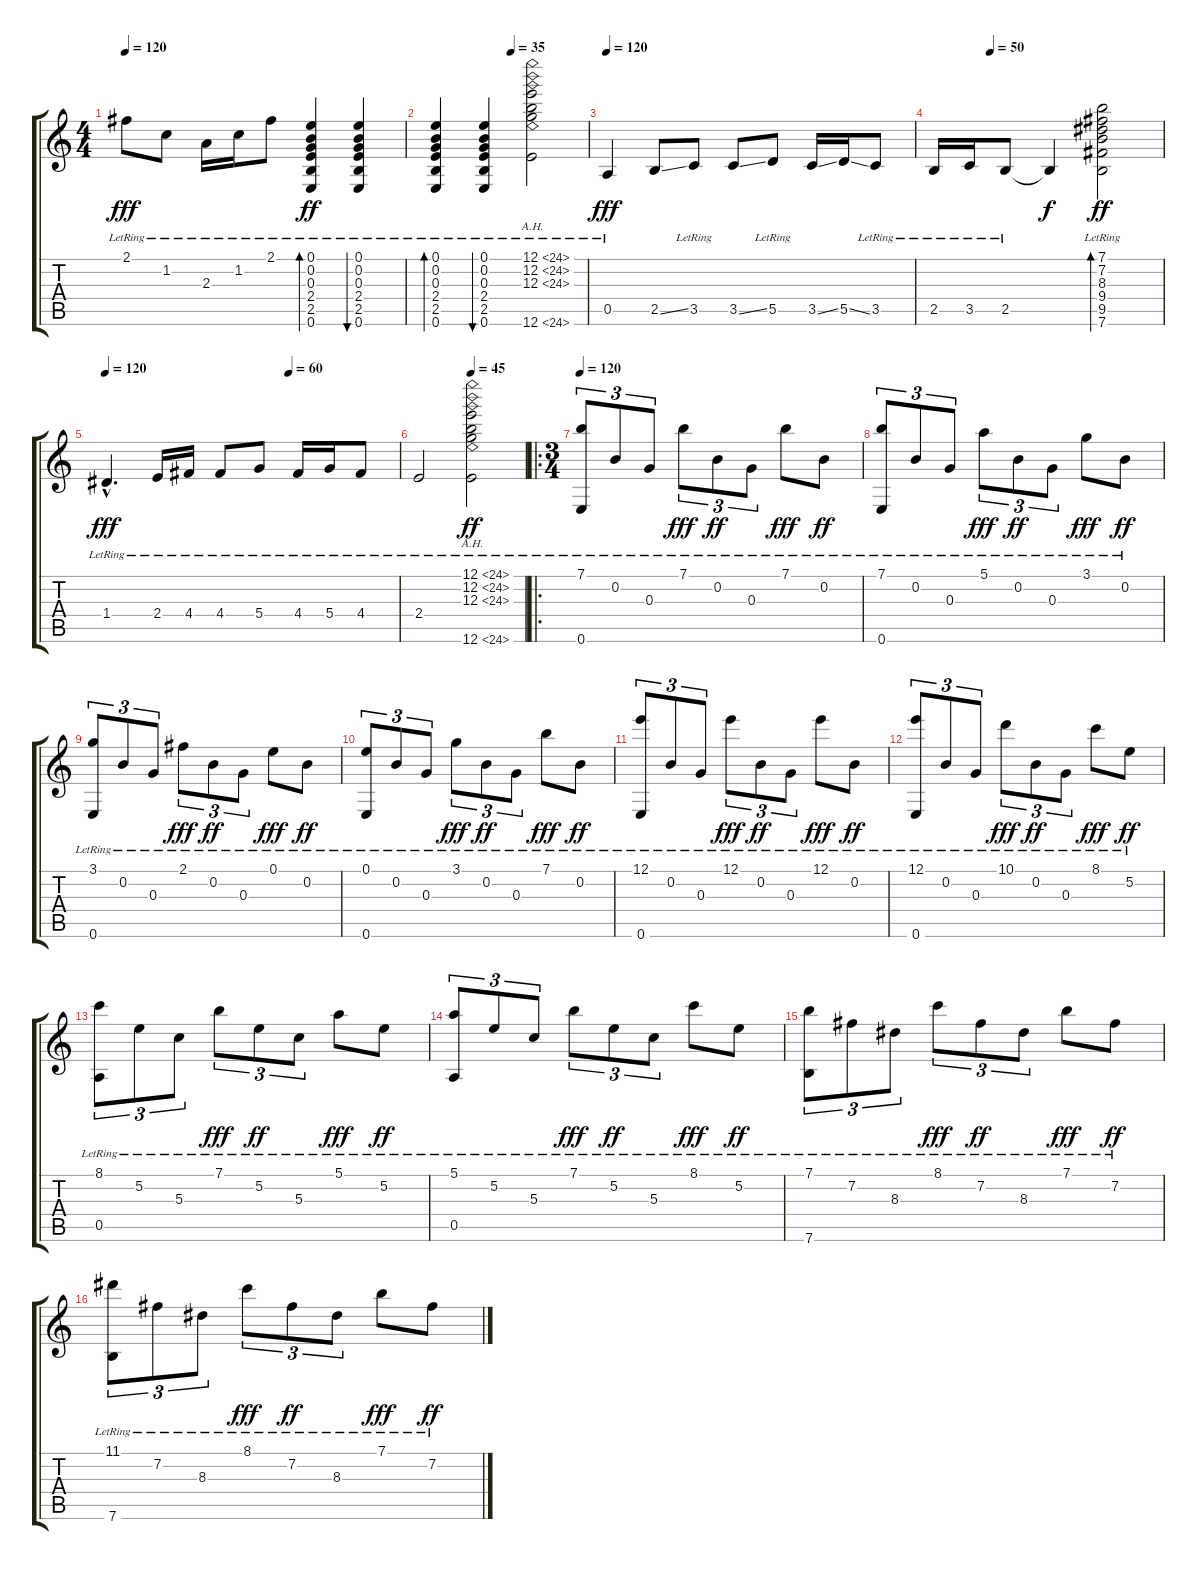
\track "" {instrument acousticguitarnylon}
\staff {score tabs}
\tuning (E4 B3 G3 D3 A2 E2) {hide}
\ts (4 4)
\tempo 120
\clef g2
\ks c
2.1{lr}.8{dy fff} 1.2{lr}.8 2.3{lr}.16 1.2{lr}.16 2.1{lr}.8 (0.1{lr} 0.2{lr} 0.3{lr} 2.4{lr} 2.5{lr} 0.6{lr}).4{bd 240 dy ff} (0.1{lr} 0.2{lr} 0.3{lr} 2.4{lr} 2.5{lr} 0.6{lr}).4{bu 240} |
\tempo (35 0.5)
(0.1{lr} 0.2{lr} 0.3{lr} 2.4{lr} 2.5{lr} 0.6{lr}).4{bd 240} (0.1{lr} 0.2{lr} 0.3{lr} 2.4{lr} 2.5{lr} 0.6{lr}).4{bu 240} (12.1{ah 12 lr} 12.2{ah 12 lr} 12.3{ah 12 lr} 12.6{ah 12 lr}).2 |
\tempo 120
0.5{lr}.4{dy fff} 2.5{ss}.8 3.5{lr}.8 3.5{ss}.8 5.5{lr}.8 3.5{ss}.16 5.5{ss}.16 3.5{lr}.8 |
\tempo (50 0.25)
2.5{lr}.16 3.5{lr}.16 2.5{lr}.8 2.5{t}.4{dy f} (7.1{lr} 7.2{lr} 8.3{lr} 9.4{lr} 9.5{lr} 7.6{lr}).2{bd 240 dy ff} |
\tempo 120
\tempo (60 0.625)
1.4{hac lr}.4{d dy fff} 2.4{lr}.16 4.4{lr}.16 4.4{lr}.8 5.4{lr}.8 4.4{lr}.16 5.4{lr}.16 4.4{lr}.8 |
\tempo (45 0.5)
2.4{lr}.2 (12.1{ah 12 lr} 12.2{ah 12 lr} 12.3{ah 12 lr} 12.6{ah 12 lr}).2{dy ff} |
\ro
\ts (3 4)
\tempo 120
(7.1{lr} 0.6{lr}).8{tu (3 2)} 0.2{lr}.8{tu (3 2)} 0.3{lr}.8{tu (3 2)} 7.1{lr}.8{tu (3 2) dy fff} 0.2{lr}.8{tu (3 2) dy ff} 0.3{lr}.8{tu (3 2)} 7.1{lr}.8{dy fff} 0.2{lr}.8{dy ff} |
(7.1{lr} 0.6{lr}).8{tu (3 2)} 0.2{lr}.8{tu (3 2)} 0.3{lr}.8{tu (3 2)} 5.1{lr}.8{tu (3 2) dy fff} 0.2{lr}.8{tu (3 2) dy ff} 0.3{lr}.8{tu (3 2)} 3.1{lr}.8{dy fff} 0.2{lr}.8{dy ff} |
(3.1{lr} 0.6{lr}).8{tu (3 2)} 0.2{lr}.8{tu (3 2)} 0.3{lr}.8{tu (3 2)} 2.1{lr}.8{tu (3 2) dy fff} 0.2{lr}.8{tu (3 2) dy ff} 0.3{lr}.8{tu (3 2)} 0.1{lr}.8{dy fff} 0.2{lr}.8{dy ff} |
(0.1{lr} 0.6{lr}).8{tu (3 2)} 0.2{lr}.8{tu (3 2)} 0.3{lr}.8{tu (3 2)} 3.1{lr}.8{tu (3 2) dy fff} 0.2{lr}.8{tu (3 2) dy ff} 0.3{lr}.8{tu (3 2)} 7.1{lr}.8{dy fff} 0.2{lr}.8{dy ff} |
(12.1{lr} 0.6{lr}).8{tu (3 2)} 0.2{lr}.8{tu (3 2)} 0.3{lr}.8{tu (3 2)} 12.1{lr}.8{tu (3 2) dy fff} 0.2{lr}.8{tu (3 2) dy ff} 0.3{lr}.8{tu (3 2)} 12.1{lr}.8{dy fff} 0.2{lr}.8{dy ff} |
(12.1{lr} 0.6{lr}).8{tu (3 2)} 0.2{lr}.8{tu (3 2)} 0.3{lr}.8{tu (3 2)} 10.1{lr}.8{tu (3 2) dy fff} 0.2{lr}.8{tu (3 2) dy ff} 0.3{lr}.8{tu (3 2)} 8.1{lr}.8{dy fff} 5.2{lr}.8{dy ff} |
(8.1{lr} 0.5{lr}).8{tu (3 2)} 5.2{lr}.8{tu (3 2)} 5.3{lr}.8{tu (3 2)} 7.1{lr}.8{tu (3 2) dy fff} 5.2{lr}.8{tu (3 2) dy ff} 5.3{lr}.8{tu (3 2)} 5.1{lr}.8{dy fff} 5.2{lr}.8{dy ff} |
(5.1{lr} 0.5{lr}).8{tu (3 2)} 5.2{lr}.8{tu (3 2)} 5.3{lr}.8{tu (3 2)} 7.1{lr}.8{tu (3 2) dy fff} 5.2{lr}.8{tu (3 2) dy ff} 5.3{lr}.8{tu (3 2)} 8.1{lr}.8{dy fff} 5.2{lr}.8{dy ff} |
(7.1{lr} 7.6{lr}).8{tu (3 2)} 7.2{lr}.8{tu (3 2)} 8.3{lr}.8{tu (3 2)} 8.1{lr}.8{tu (3 2) dy fff} 7.2{lr}.8{tu (3 2) dy ff} 8.3{lr}.8{tu (3 2)} 7.1{lr}.8{dy fff} 7.2{lr}.8{dy ff} |
(11.1{lr} 7.6{lr}).8{tu (3 2)} 7.2{lr}.8{tu (3 2)} 8.3{lr}.8{tu (3 2)} 8.1{lr}.8{tu (3 2) dy fff} 7.2{lr}.8{tu (3 2) dy ff} 8.3{lr}.8{tu (3 2)} 7.1{lr}.8{dy fff} 7.2{lr}.8{dy ff}
